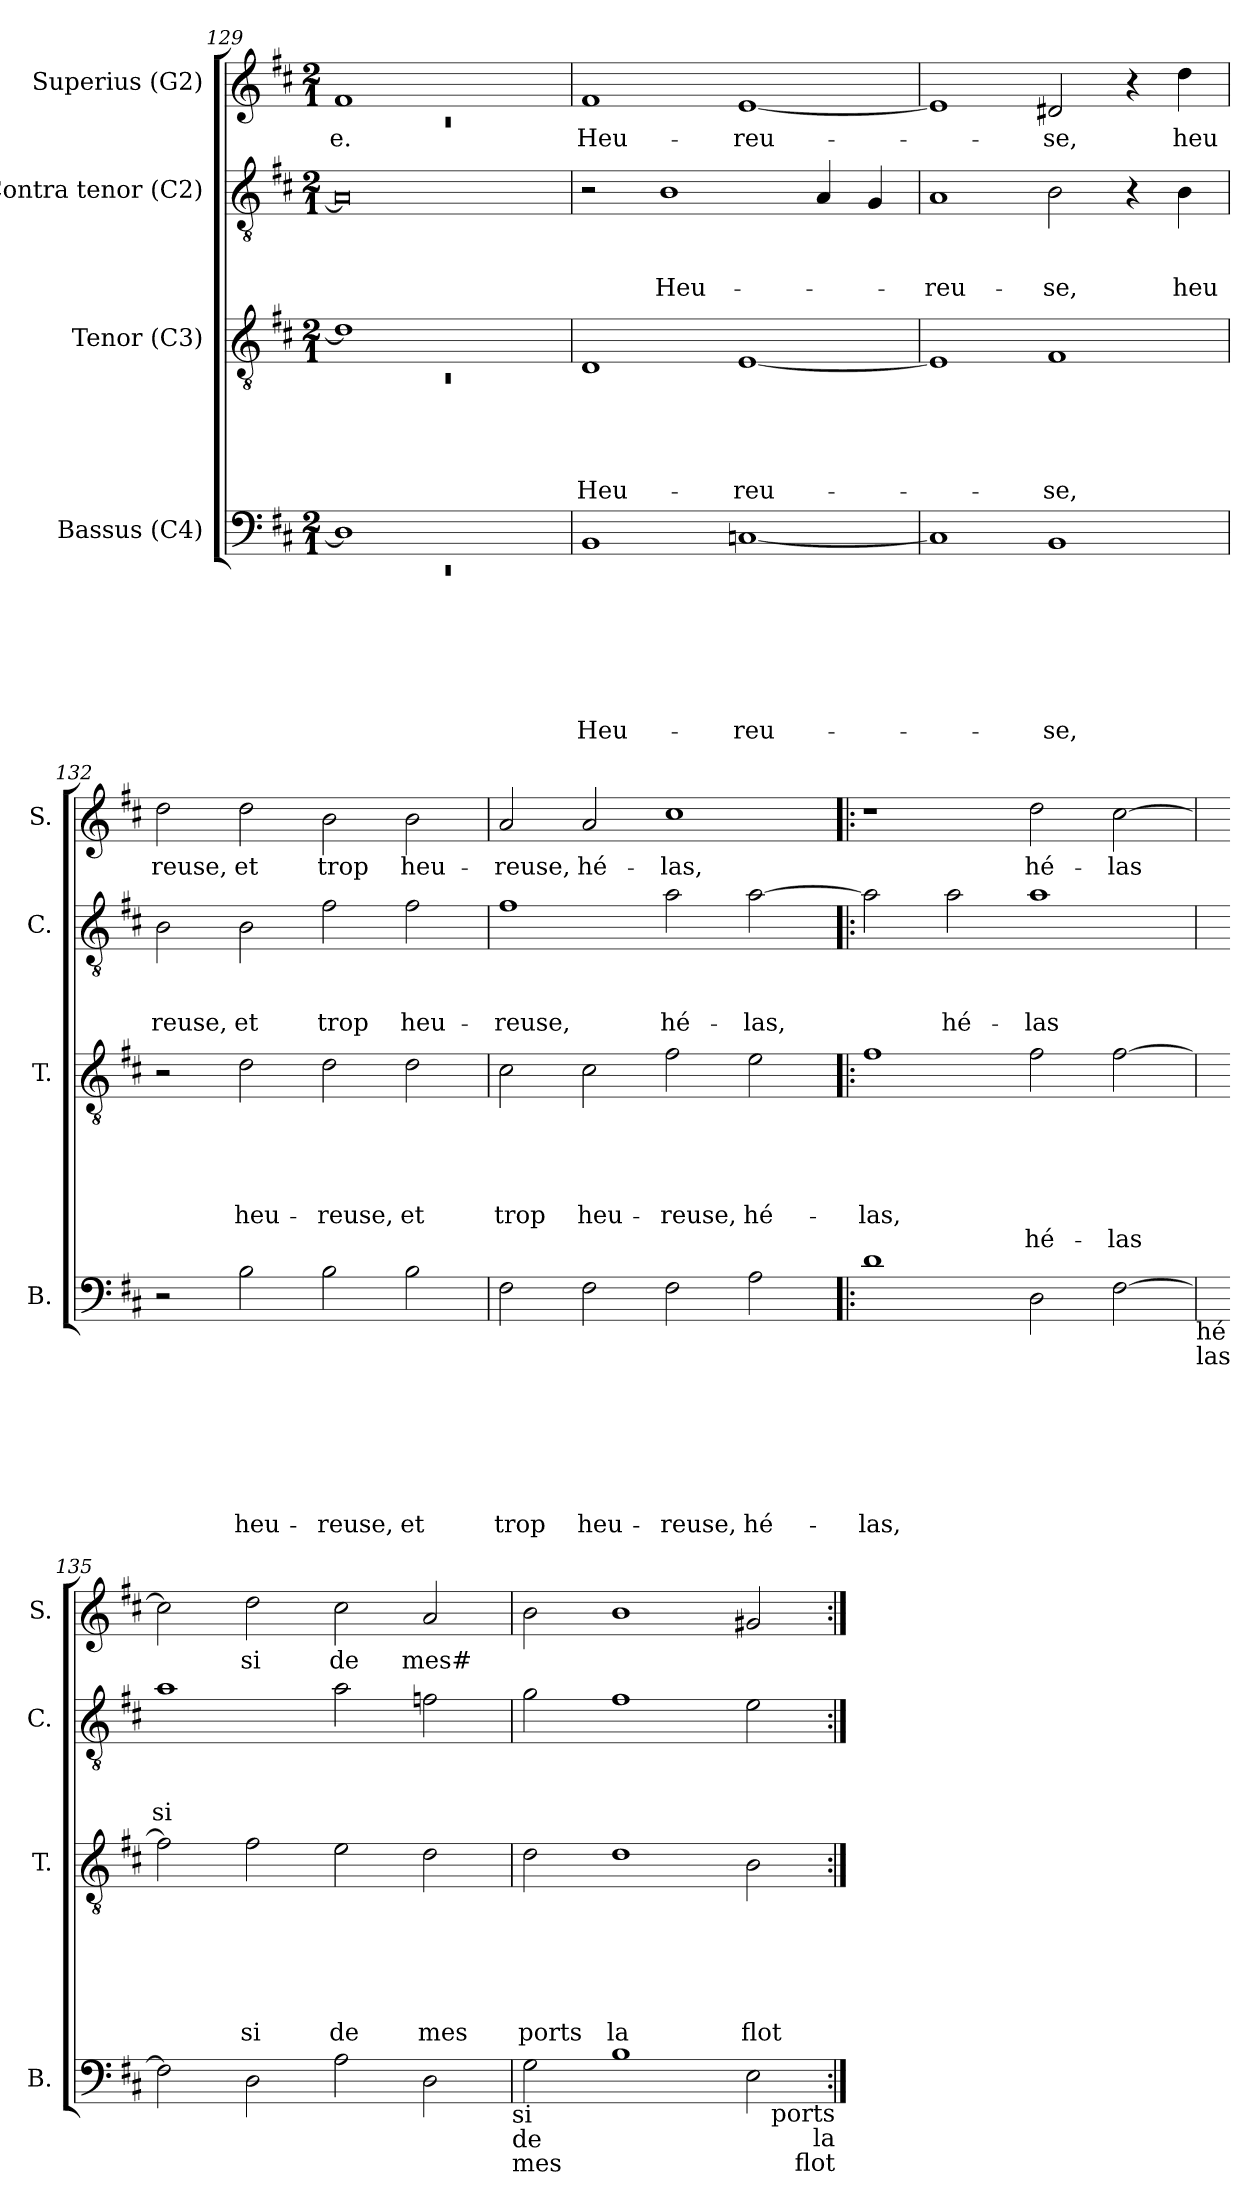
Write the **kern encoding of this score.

**kern	**text	**text	**text	**text	**text	**text	**text	**kern	**text	**text	**text	**text	**text	**text	**kern	**text	**text	**text	**kern	**text
*part4	*part4	*part4	*part4	*part4	*part4	*part4	*part4	*part3	*part3	*part3	*part3	*part3	*part3	*part3	*part2	*part2	*part2	*part2	*part1	*part1
*staff4	*staff4	*staff4	*staff4	*staff4	*staff4	*staff4	*staff4	*staff3	*staff3	*staff3	*staff3	*staff3	*staff3	*staff3	*staff2	*staff2	*staff2	*staff2	*staff1	*staff1
*I"Bassus (C4)	*	*	*	*	*	*	*	*I"Tenor (C3)	*	*	*	*	*	*	*I"Contra tenor (C2)	*	*	*	*I"Superius (G2)	*
*I'B.	*	*	*	*	*	*	*	*I'T.	*	*	*	*	*	*	*I'C.	*	*	*	*I'S.	*
*clefF4	*	*	*	*	*	*	*	*clefGv2	*	*	*	*	*	*	*clefGv2	*	*	*	*clefG2	*
*k[f#c#]	*	*	*	*	*	*	*	*k[f#c#]	*	*	*	*	*	*	*k[f#c#]	*	*	*	*k[f#c#]	*
*D:	*	*	*	*	*	*	*	*D:	*	*	*	*	*	*	*D:	*	*	*	*D:	*
*M2/1	*	*	*	*	*	*	*	*M2/1	*	*	*	*	*	*	*M2/1	*	*	*	*M2/1	*
=129	=129	=129	=129	=129	=129	=129	=129	=129	=129	=129	=129	=129	=129	=129	=129	=129	=129	=129	=129	=129
*^	*	*	*	*	*	*	*	*^	*	*	*	*	*	*	*	*	*	*	*^	*
!	!LO:N:vis=1	!	!	!	!	!	!	!	!	!LO:N:vis=1	!	!	!	!	!	!	!	!	!	!	!	!LO:N:vis=1	!LO:LY:b
1D]	0rEE	.	.	.	.	.	.	.	1d]	0rC	.	.	.	.	.	.	0A]	.	.	.	1f#	0rc	-e.
1ryy	.	.	.	.	.	.	.	.	1ryy	.	.	.	.	.	.	.	.	.	.	.	1ryy	.	.
*v	*v	*	*	*	*	*	*	*	*	*	*	*	*	*	*	*	*	*	*	*	*v	*v	*
*	*	*	*	*	*	*	*	*v	*v	*	*	*	*	*	*	*	*	*	*	*	*
=130	=130	=130	=130	=130	=130	=130	=130	=130	=130	=130	=130	=130	=130	=130	=130	=130	=130	=130	=130	=130
!	!	!	!	!	!	!	!LO:LY:b	!	!	!	!	!	!LO:LY:b	!	!	!	!	!	!	!LO:LY:b
1BB	.	.	.	.	.	.	Heu-	1D	.	.	.	.	Heu-	.	2r	.	.	.	1f#	Heu-
!	!	!	!	!	!	!	!	!	!	!	!	!	!	!	!	!	!	!LO:LY:b	!	!
.	.	.	.	.	.	.	.	.	.	.	.	.	.	.	1B	.	.	Heu-	.	.
!	!	!	!	!	!	!	!LO:LY:b	!	!	!	!	!	!LO:LY:b	!	!	!	!	!	!	!LO:LY:b
[<1Cn	.	.	.	.	.	.	-reu-	[<1E	.	.	.	.	-reu-	.	.	.	.	.	[<1e	-reu-
.	.	.	.	.	.	.	.	.	.	.	.	.	.	.	4A/	.	.	.	.	.
.	.	.	.	.	.	.	.	.	.	.	.	.	.	.	4G/	.	.	.	.	.
=131	=131	=131	=131	=131	=131	=131	=131	=131	=131	=131	=131	=131	=131	=131	=131	=131	=131	=131	=131	=131
!	!	!	!	!	!	!	!	!	!	!	!	!	!	!	!	!	!	!LO:LY:b	!	!
1C]	.	.	.	.	.	.	.	1E]	.	.	.	.	.	.	1A	.	.	-reu-	1e]	.
!	!	!	!	!	!	!	!LO:LY:b	!	!	!	!	!	!LO:LY:b	!	!	!	!	!LO:LY:b	!	!LO:LY:b
1BB	.	.	.	.	.	.	-se,	1F#	.	.	.	.	-se,	.	2B\	.	.	-se,	2d#X/	-se,
.	.	.	.	.	.	.	.	.	.	.	.	.	.	.	4r	.	.	.	4r	.
!	!	!	!	!	!	!	!	!	!	!	!	!	!	!	!	!	!	!LO:LY:b	!	!LO:LY:b
.	.	.	.	.	.	.	.	.	.	.	.	.	.	.	4B\	.	.	heu	4dd\	heu
=132	=132	=132	=132	=132	=132	=132	=132	=132	=132	=132	=132	=132	=132	=132	=132	=132	=132	=132	=132	=132
!	!	!	!	!	!	!	!	!	!	!	!	!	!	!	!	!	!	!LO:LY:b	!	!LO:LY:b
2r	.	.	.	.	.	.	.	2r	.	.	.	.	.	.	2B\	.	.	reuse,	2dd\	reuse,
!	!	!	!	!	!	!	!LO:LY:b	!	!	!	!	!	!LO:LY:b	!	!	!	!	!LO:LY:b	!	!LO:LY:b
2B\	.	.	.	.	.	.	heu-	2d\	.	.	.	.	heu-	.	2B\	.	.	et	2dd\	et
!	!	!	!	!	!	!	!LO:LY:b	!	!	!	!	!	!LO:LY:b	!	!	!	!	!LO:LY:b	!	!LO:LY:b
2B\	.	.	.	.	.	.	-reuse,	2d\	.	.	.	.	-reuse,	.	2f#\	.	.	trop	2b\	trop
!	!	!	!	!	!	!	!LO:LY:b	!	!	!	!	!	!LO:LY:b	!	!	!	!	!LO:LY:b	!	!LO:LY:b
2B\	.	.	.	.	.	.	et	2d\	.	.	.	.	et	.	2f#\	.	.	heu-	2b\	heu-
!!LO:LB:g=z
=133	=133	=133	=133	=133	=133	=133	=133	=133	=133	=133	=133	=133	=133	=133	=133	=133	=133	=133	=133	=133
!	!	!	!	!	!	!	!LO:LY:b	!	!	!	!	!	!LO:LY:b	!	!	!	!	!LO:LY:b	!	!LO:LY:b
2F#\	.	.	.	.	.	.	trop	2c#\	.	.	.	.	trop	.	1f#	.	.	-reuse,	2a/	-reuse,
!	!	!	!	!	!	!	!LO:LY:b	!	!	!	!	!	!LO:LY:b	!	!	!	!	!	!	!LO:LY:b
2F#\	.	.	.	.	.	.	heu-	2c#\	.	.	.	.	heu-	.	.	.	.	.	2a/	hé-
!	!	!	!	!	!	!	!LO:LY:b	!	!	!	!	!	!LO:LY:b	!	!	!	!	!LO:LY:b	!	!LO:LY:b
2F#\	.	.	.	.	.	.	-reuse,	2f#\	.	.	.	.	-reuse,	.	2a\	.	.	hé-	1cc#	-las,
!	!	!	!	!	!	!	!LO:LY:b	!	!	!	!	!	!LO:LY:b	!	!	!	!	!LO:LY:b	!	!
2A\	.	.	.	.	.	.	hé-	2e\	.	.	.	.	hé-	.	[>2a\	.	.	-las,	.	.
=134!|:	=134!|:	=134!|:	=134!|:	=134!|:	=134!|:	=134!|:	=134!|:	=134!|:	=134!|:	=134!|:	=134!|:	=134!|:	=134!|:	=134!|:	=134!|:	=134!|:	=134!|:	=134!|:	=134!|:	=134!|:
!	!	!	!	!	!	!	!LO:LY:b	!	!	!	!	!	!LO:LY:b	!	!	!	!	!	!	!
1d	.	.	.	.	.	.	-las,	1f#	.	.	.	.	-las,	.	2a\]	.	.	.	1r	.
!	!	!	!	!	!	!	!	!	!	!	!	!	!	!	!	!	!	!LO:LY:b	!	!
.	.	.	.	.	.	.	.	.	.	.	.	.	.	.	2a\	.	.	hé-	.	.
!	!	!	!	!	!	!	!	!	!	!	!	!	!	!LO:LY:b	!	!	!	!LO:LY:b	!	!LO:LY:b
2D\	.	.	.	.	.	.	.	2f#\	.	.	.	.	.	hé-	1a	.	.	-las	2dd\	hé-
!	!	!	!	!	!	!	!	!	!	!	!	!	!	!LO:LY:b	!	!	!	!	!	!LO:LY:b
[>2F#\	.	.	.	.	.	.	.	[>2f#\	.	.	.	.	.	-las	.	.	.	.	[>2cc#\	-las
!LO:TX:b:t=hé	!	!	!	!	!	!	!	!	!	!	!	!	!	!	!	!	!	!	!	!
!LO:TX:b:t=las	!	!	!	!	!	!	!	!	!	!	!	!	!	!	!	!	!	!	!	!
=135	=135	=135	=135	=135	=135	=135	=135	=135	=135	=135	=135	=135	=135	=135	=135	=135	=135	=135	=135	=135
!	!	!	!	!	!	!	!	!	!	!	!	!	!	!	!	!	!	!LO:LY:b	!	!
2F#\]	.	.	.	.	.	.	.	2f#\]	.	.	.	.	.	.	1a	.	.	si	2cc#\]	.
!	!	!	!	!	!	!	!	!	!	!	!	!	!	!LO:LY:b	!	!	!	!	!	!LO:LY:b
2D\	.	.	.	.	.	.	.	2f#\	.	.	.	.	.	si	.	.	.	.	2dd\	si
!	!	!	!	!	!	!	!	!	!	!	!	!	!	!LO:LY:b	!	!	!	!	!	!LO:LY:b
2A\	.	.	.	.	.	.	.	2e\	.	.	.	.	.	de	2a\	.	.	.	2cc#\	de
!	!	!	!	!	!	!	!	!	!	!	!	!	!	!LO:LY:b	!	!	!	!	!	!LO:LY:b
2D\	.	.	.	.	.	.	.	2d\	.	.	.	.	.	mes	2fn\	.	.	.	2a/	mes#
!LO:TX:b:t=si	!	!	!	!	!	!	!	!	!	!	!	!	!	!	!	!	!	!	!	!
!LO:TX:b:t=de	!	!	!	!	!	!	!	!	!	!	!	!	!	!	!	!	!	!	!	!
!LO:TX:b:t=mes	!	!	!	!	!	!	!	!	!	!	!	!	!	!	!	!	!	!	!	!
=136	=136	=136	=136	=136	=136	=136	=136	=136	=136	=136	=136	=136	=136	=136	=136	=136	=136	=136	=136	=136
!	!	!	!	!	!	!	!	!	!	!	!	!	!	!LO:LY:b	!	!	!	!	!	!
2G\	.	.	.	.	.	.	.	2d\	.	.	.	.	.	ports	2g\	.	.	.	2b\	.
!	!	!	!	!	!	!	!	!	!	!	!	!	!	!LO:LY:b	!	!	!	!	!	!
1B	.	.	.	.	.	.	.	1d	.	.	.	.	.	la	1f#	.	.	.	1b	.
!	!	!	!	!	!	!	!	!	!	!	!	!	!	!LO:LY:b	!	!	!	!	!	!
2E\	.	.	.	.	.	.	.	2B\	.	.	.	.	.	flot-	2e\	.	.	.	2g#X/	.
!LO:TX:b:t=ports	!	!	!	!	!	!	!	!	!	!	!	!	!	!	!	!	!	!	!	!
!LO:TX:b:t=la	!	!	!	!	!	!	!	!	!	!	!	!	!	!	!	!	!	!	!	!
!LO:TX:b:t=flot	!	!	!	!	!	!	!	!	!	!	!	!	!	!	!	!	!	!	!	!
=:|!	=:|!	=:|!	=:|!	=:|!	=:|!	=:|!	=:|!	=:|!	=:|!	=:|!	=:|!	=:|!	=:|!	=:|!	=:|!	=:|!	=:|!	=:|!	=:|!	=:|!
*-	*-	*-	*-	*-	*-	*-	*-	*-	*-	*-	*-	*-	*-	*-	*-	*-	*-	*-	*-	*-
